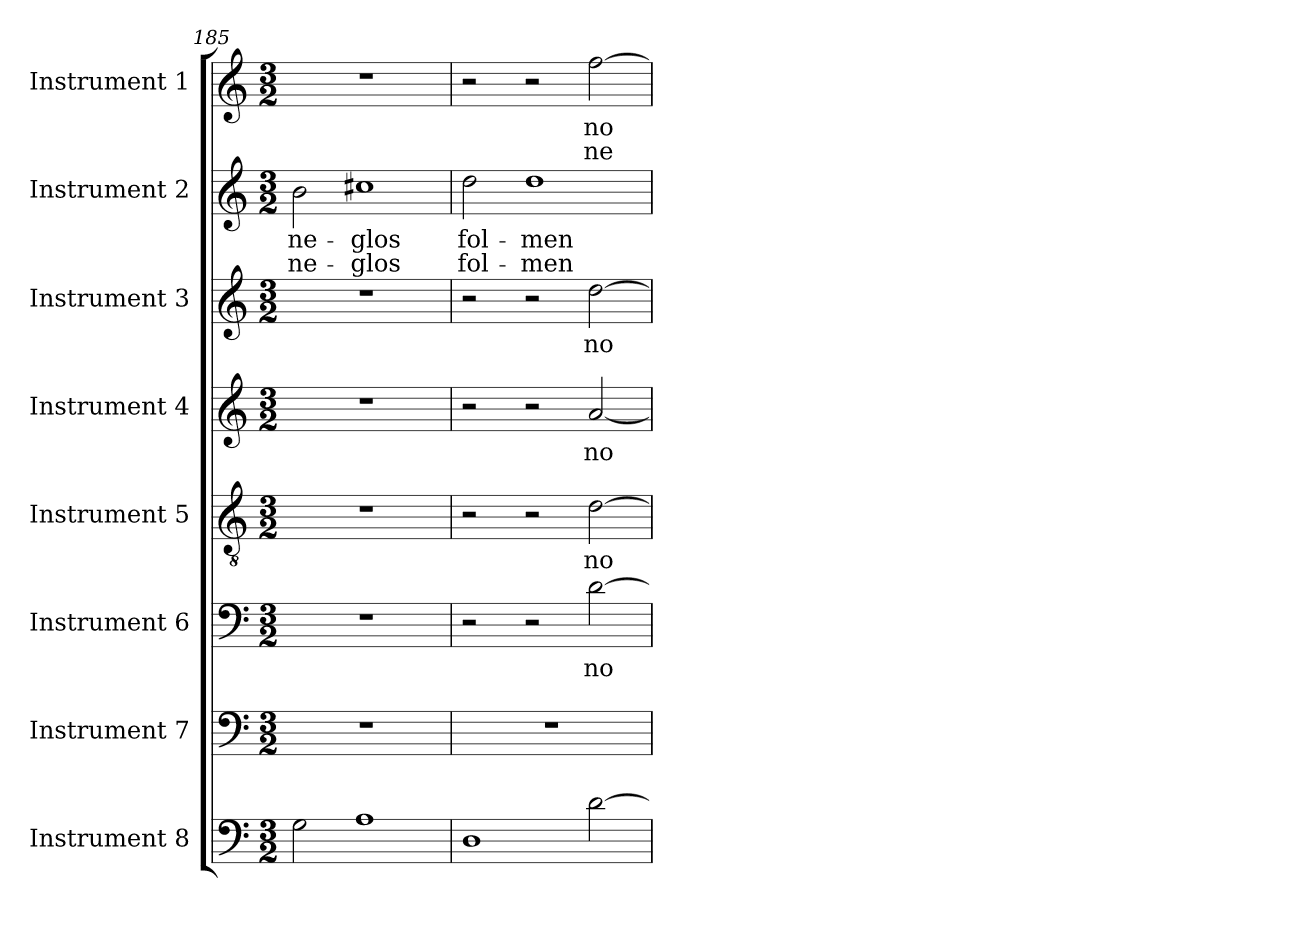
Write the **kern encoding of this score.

**kern	**kern	**kern	**text	**kern	**text	**kern	**text	**kern	**text	**kern	**text	**text	**kern	**text	**text
*part8	*part7	*part6	*part6	*part5	*part5	*part4	*part4	*part3	*part3	*part2	*part2	*part2	*part1	*part1	*part1
*staff8	*staff7	*staff6	*staff6	*staff5	*staff5	*staff4	*staff4	*staff3	*staff3	*staff2	*staff2	*staff2	*staff1	*staff1	*staff1
*I"Instrument 8	*I"Instrument 7	*I"Instrument 6	*	*I"Instrument 5	*	*I"Instrument 4	*	*I"Instrument 3	*	*I"Instrument 2	*	*	*I"Instrument 1	*	*
*clefF4	*clefF4	*clefF4	*	*clefGv2	*	*clefG2	*	*clefG2	*	*clefG2	*	*	*clefG2	*	*
*k[]	*k[]	*k[]	*	*k[]	*	*k[]	*	*k[]	*	*k[]	*	*	*k[]	*	*
*C:	*C:	*C:	*	*C:	*	*C:	*	*C:	*	*C:	*	*	*C:	*	*
*M3/2	*M3/2	*M3/2	*	*M3/2	*	*M3/2	*	*M3/2	*	*M3/2	*	*	*M3/2	*	*
=185	=185	=185	=185	=185	=185	=185	=185	=185	=185	=185	=185	=185	=185	=185	=185
!	!	!	!	!	!	!	!	!	!	!	!LO:LY:b:rj	!LO:LY:b:rj	!	!	!
2G\	1.r	1.r	.	1.r	.	1.r	.	1.r	.	2b\	ne-	-ne-	1.r	.	.
!	!	!	!	!	!	!	!	!	!	!	!LO:LY:b:rj	!LO:LY:b:rj	!	!	!
1A	.	.	.	.	.	.	.	.	.	1cc#X	-glos	glos	.	.	.
=186	=186	=186	=186	=186	=186	=186	=186	=186	=186	=186	=186	=186	=186	=186	=186
!	!	!	!	!	!	!	!	!	!	!	!LO:LY:b:rj	!LO:LY:b:rj	!	!	!
1D	1.r	2r	.	2r	.	2r	.	2r	.	2dd\	fol-	-fol-	2r	.	.
!	!	!	!	!	!	!	!	!	!	!	!LO:LY:b:rj	!LO:LY:b:rj	!	!	!
.	.	2r	.	2r	.	2r	.	2r	.	1dd	-men	men	2r	.	.
!	!	!	!LO:LY:b:rj	!	!LO:LY:b:rj	!	!LO:LY:b:rj	!	!LO:LY:b:rj	!	!	!	!	!LO:LY:b:cj	!LO:LY:b:cj
[>2d\	.	[>2d\	no-	[>2d\	no-	[<2a/	no-	[>2dd\	no-	.	.	.	[>2ff\	no-	-ne-
=	=	=	=	=	=	=	=	=	=	=	=	=	=	=	=
*-	*-	*-	*-	*-	*-	*-	*-	*-	*-	*-	*-	*-	*-	*-	*-
